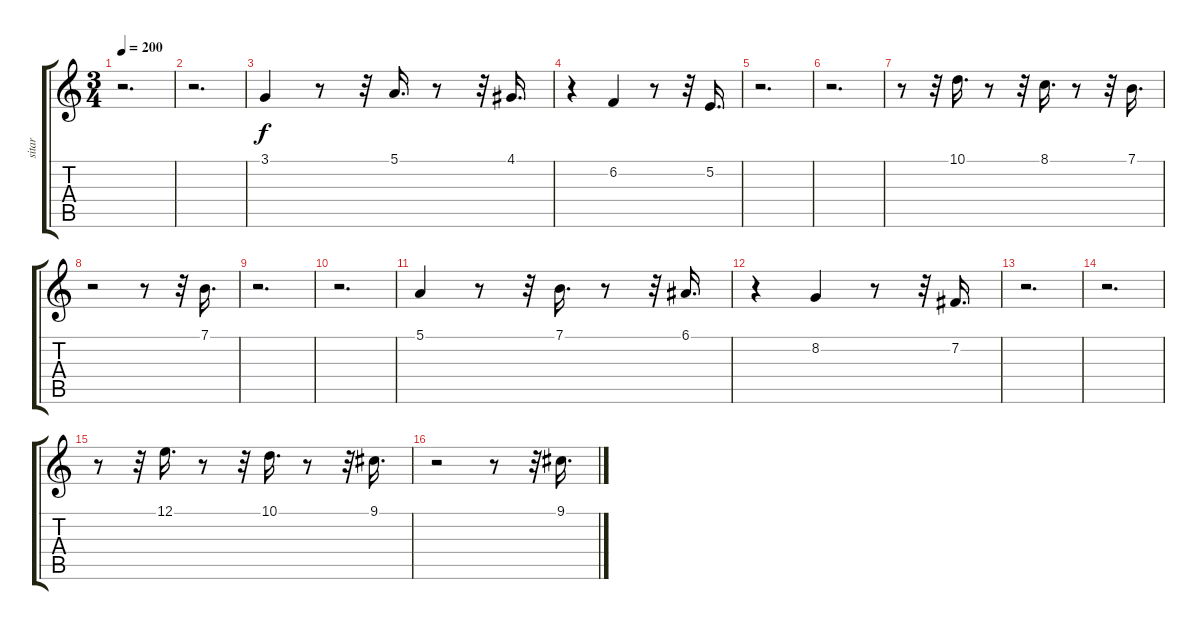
\track (" sitar" " sitar") {instrument sitar}
\staff {score tabs}
\tuning (E4 B3 G3 D3 A2 E2) {hide}
\ts (3 4)
\tempo 200
\clef g2
\ks c
r.2{d dy ff} |
r.2{d} |
3.1.4{dy f} r.8 r.32 5.1.16{d} r.8 r.32 4.1.16{d} |
r.4 6.2.4 r.8 r.32 5.2.16{d} |
r.2{d} |
r.2{d} |
r.8 r.32 10.1.16{d} r.8 r.32 8.1.16{d} r.8 r.32 7.1.16{d} |
r.2 r.8 r.32 7.1.16{d} |
r.2{d} |
r.2{d} |
5.1.4 r.8 r.32 7.1.16{d} r.8 r.32 6.1.16{d} |
r.4 8.2.4 r.8 r.32 7.2.16{d} |
r.2{d} |
r.2{d} |
r.8 r.32 12.1.16{d} r.8 r.32 10.1.16{d} r.8 r.32 9.1.16{d} |
r.2 r.8 r.32 9.1.16{d}
